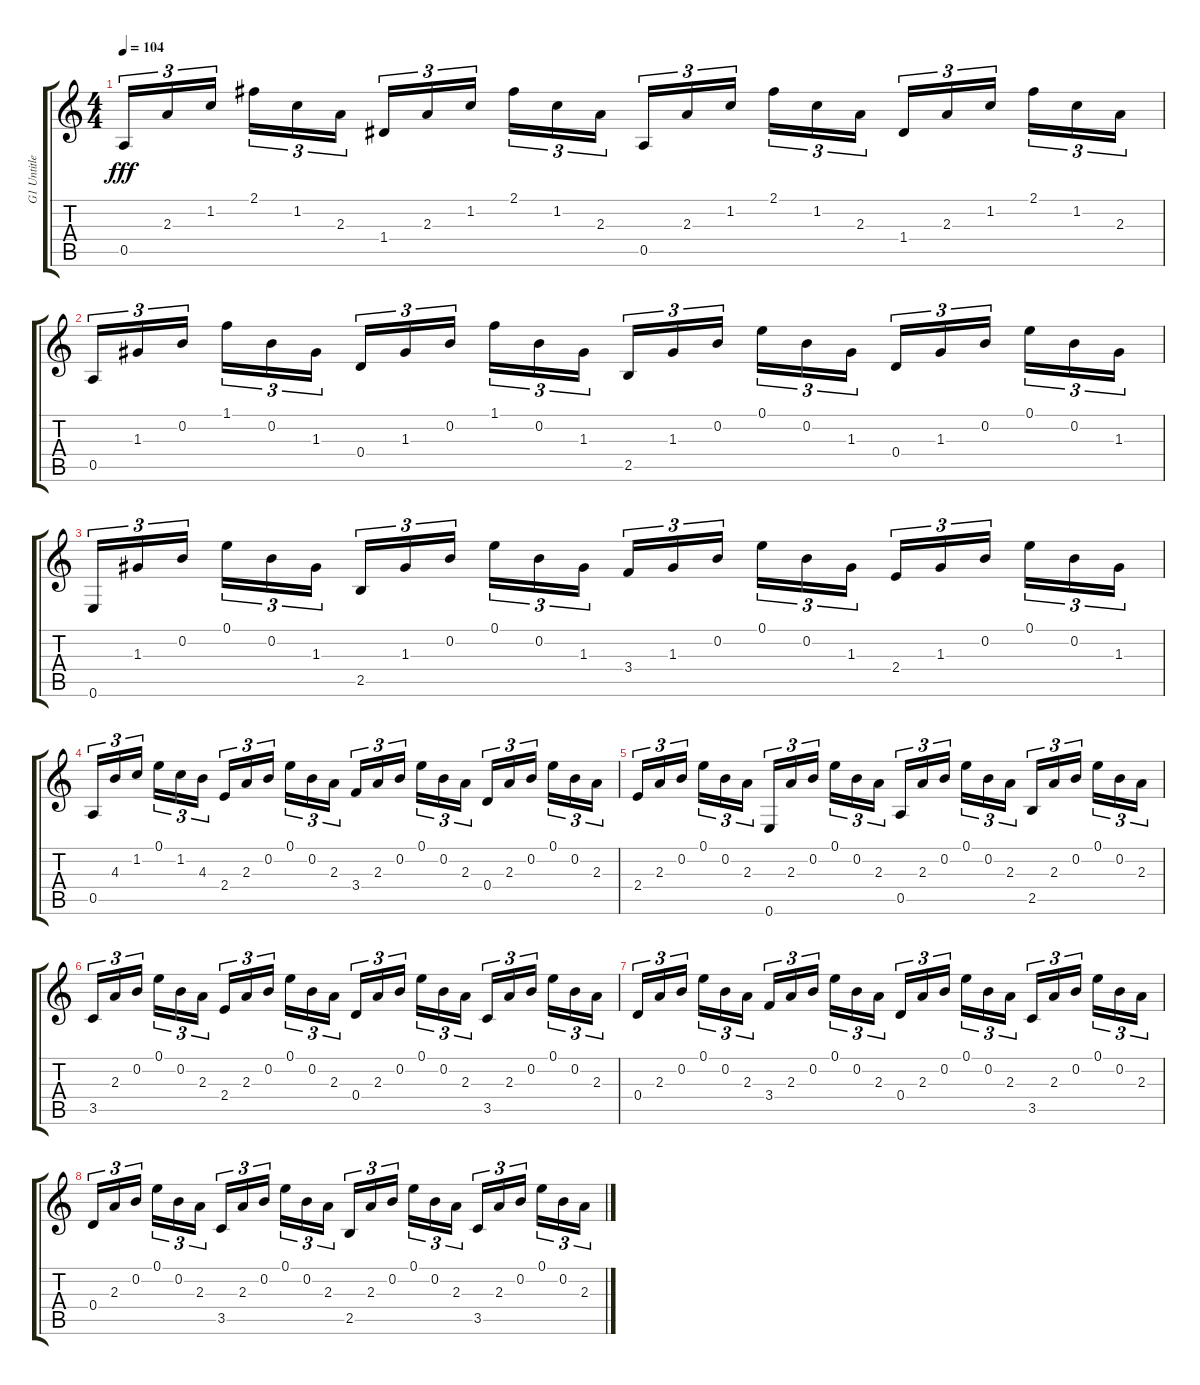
\track ("G1 Untitled" "G1 Untitle") {instrument acousticguitarnylon}
\staff {score tabs}
\tuning (E4 B3 G3 D3 A2 E2) {hide}
\ts (4 4)
\tempo 104
\clef g2
\ks c
0.5.16{tu (3 2) dy fff} 2.3.16{tu (3 2)} 1.2.16{tu (3 2)} 2.1.16{tu (3 2)} 1.2.16{tu (3 2)} 2.3.16{tu (3 2)} 1.4.16{tu (3 2)} 2.3.16{tu (3 2)} 1.2.16{tu (3 2)} 2.1.16{tu (3 2)} 1.2.16{tu (3 2)} 2.3.16{tu (3 2)} 0.5.16{tu (3 2)} 2.3.16{tu (3 2)} 1.2.16{tu (3 2)} 2.1.16{tu (3 2)} 1.2.16{tu (3 2)} 2.3.16{tu (3 2)} 1.4.16{tu (3 2)} 2.3.16{tu (3 2)} 1.2.16{tu (3 2)} 2.1.16{tu (3 2)} 1.2.16{tu (3 2)} 2.3.16{tu (3 2)} |
0.5.16{tu (3 2)} 1.3.16{tu (3 2)} 0.2.16{tu (3 2)} 1.1.16{tu (3 2)} 0.2.16{tu (3 2)} 1.3.16{tu (3 2)} 0.4.16{tu (3 2)} 1.3.16{tu (3 2)} 0.2.16{tu (3 2)} 1.1.16{tu (3 2)} 0.2.16{tu (3 2)} 1.3.16{tu (3 2)} 2.5.16{tu (3 2)} 1.3.16{tu (3 2)} 0.2.16{tu (3 2)} 0.1.16{tu (3 2)} 0.2.16{tu (3 2)} 1.3.16{tu (3 2)} 0.4.16{tu (3 2)} 1.3.16{tu (3 2)} 0.2.16{tu (3 2)} 0.1.16{tu (3 2)} 0.2.16{tu (3 2)} 1.3.16{tu (3 2)} |
0.6.16{tu (3 2)} 1.3.16{tu (3 2)} 0.2.16{tu (3 2)} 0.1.16{tu (3 2)} 0.2.16{tu (3 2)} 1.3.16{tu (3 2)} 2.5.16{tu (3 2)} 1.3.16{tu (3 2)} 0.2.16{tu (3 2)} 0.1.16{tu (3 2)} 0.2.16{tu (3 2)} 1.3.16{tu (3 2)} 3.4.16{tu (3 2)} 1.3.16{tu (3 2)} 0.2.16{tu (3 2)} 0.1.16{tu (3 2)} 0.2.16{tu (3 2)} 1.3.16{tu (3 2)} 2.4.16{tu (3 2)} 1.3.16{tu (3 2)} 0.2.16{tu (3 2)} 0.1.16{tu (3 2)} 0.2.16{tu (3 2)} 1.3.16{tu (3 2)} |
0.5.16{tu (3 2)} 4.3.16{tu (3 2)} 1.2.16{tu (3 2)} 0.1.16{tu (3 2)} 1.2.16{tu (3 2)} 4.3.16{tu (3 2)} 2.4.16{tu (3 2)} 2.3.16{tu (3 2)} 0.2.16{tu (3 2)} 0.1.16{tu (3 2)} 0.2.16{tu (3 2)} 2.3.16{tu (3 2)} 3.4.16{tu (3 2)} 2.3.16{tu (3 2)} 0.2.16{tu (3 2)} 0.1.16{tu (3 2)} 0.2.16{tu (3 2)} 2.3.16{tu (3 2)} 0.4.16{tu (3 2)} 2.3.16{tu (3 2)} 0.2.16{tu (3 2)} 0.1.16{tu (3 2)} 0.2.16{tu (3 2)} 2.3.16{tu (3 2)} |
2.4.16{tu (3 2)} 2.3.16{tu (3 2)} 0.2.16{tu (3 2)} 0.1.16{tu (3 2)} 0.2.16{tu (3 2)} 2.3.16{tu (3 2)} 0.6.16{tu (3 2)} 2.3.16{tu (3 2)} 0.2.16{tu (3 2)} 0.1.16{tu (3 2)} 0.2.16{tu (3 2)} 2.3.16{tu (3 2)} 0.5.16{tu (3 2)} 2.3.16{tu (3 2)} 0.2.16{tu (3 2)} 0.1.16{tu (3 2)} 0.2.16{tu (3 2)} 2.3.16{tu (3 2)} 2.5.16{tu (3 2)} 2.3.16{tu (3 2)} 0.2.16{tu (3 2)} 0.1.16{tu (3 2)} 0.2.16{tu (3 2)} 2.3.16{tu (3 2)} |
3.5.16{tu (3 2)} 2.3.16{tu (3 2)} 0.2.16{tu (3 2)} 0.1.16{tu (3 2)} 0.2.16{tu (3 2)} 2.3.16{tu (3 2)} 2.4.16{tu (3 2)} 2.3.16{tu (3 2)} 0.2.16{tu (3 2)} 0.1.16{tu (3 2)} 0.2.16{tu (3 2)} 2.3.16{tu (3 2)} 0.4.16{tu (3 2)} 2.3.16{tu (3 2)} 0.2.16{tu (3 2)} 0.1.16{tu (3 2)} 0.2.16{tu (3 2)} 2.3.16{tu (3 2)} 3.5.16{tu (3 2)} 2.3.16{tu (3 2)} 0.2.16{tu (3 2)} 0.1.16{tu (3 2)} 0.2.16{tu (3 2)} 2.3.16{tu (3 2)} |
0.4.16{tu (3 2)} 2.3.16{tu (3 2)} 0.2.16{tu (3 2)} 0.1.16{tu (3 2)} 0.2.16{tu (3 2)} 2.3.16{tu (3 2)} 3.4.16{tu (3 2)} 2.3.16{tu (3 2)} 0.2.16{tu (3 2)} 0.1.16{tu (3 2)} 0.2.16{tu (3 2)} 2.3.16{tu (3 2)} 0.4.16{tu (3 2)} 2.3.16{tu (3 2)} 0.2.16{tu (3 2)} 0.1.16{tu (3 2)} 0.2.16{tu (3 2)} 2.3.16{tu (3 2)} 3.5.16{tu (3 2)} 2.3.16{tu (3 2)} 0.2.16{tu (3 2)} 0.1.16{tu (3 2)} 0.2.16{tu (3 2)} 2.3.16{tu (3 2)} |
0.4.16{tu (3 2)} 2.3.16{tu (3 2)} 0.2.16{tu (3 2)} 0.1.16{tu (3 2)} 0.2.16{tu (3 2)} 2.3.16{tu (3 2)} 3.5.16{tu (3 2)} 2.3.16{tu (3 2)} 0.2.16{tu (3 2)} 0.1.16{tu (3 2)} 0.2.16{tu (3 2)} 2.3.16{tu (3 2)} 2.5.16{tu (3 2)} 2.3.16{tu (3 2)} 0.2.16{tu (3 2)} 0.1.16{tu (3 2)} 0.2.16{tu (3 2)} 2.3.16{tu (3 2)} 3.5.16{tu (3 2)} 2.3.16{tu (3 2)} 0.2.16{tu (3 2)} 0.1.16{tu (3 2)} 0.2.16{tu (3 2)} 2.3.16{tu (3 2)}
